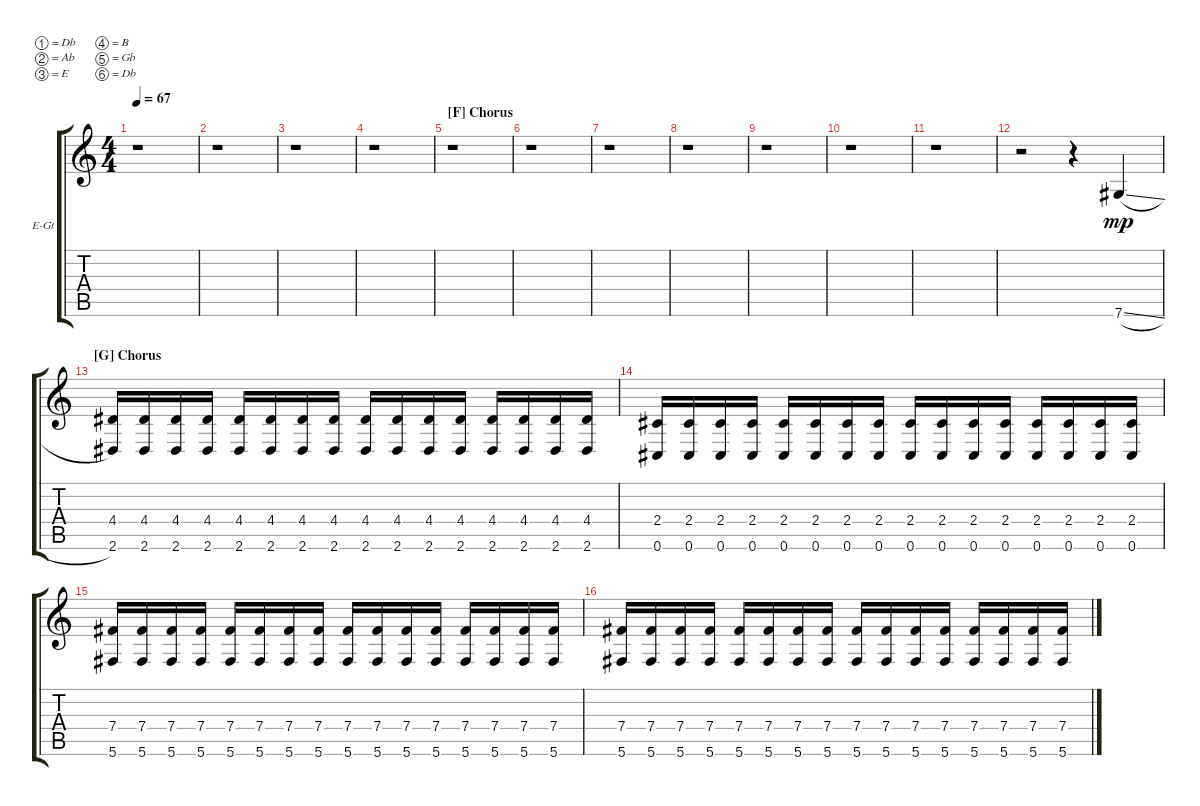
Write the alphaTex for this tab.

\defaultSystemsLayout 4
\bracketExtendMode groupsimilarinstruments
\firstSystemTrackNameOrientation horizontal
\otherSystemsTrackNameOrientation horizontal
\track ("Howerdell (Distortion)" "E-Gt") {instrument distortionguitar}
\staff {score tabs}
\tuning (Db4 Ab3 E3 B2 Gb2 Db2)
\ts (4 4)
\tempo 67
\clef g2
\scale
0.333333
\ks c
r.1{dy mp} |
\scale
0.333333 r.1 |
\scale
0.333333 r.1 |
\scale
0.333333 r.1 |
\section ("F" "Chorus")
\scale
0.333333 r.1 |
\scale
0.333333 r.1 |
\scale
0.333333 r.1 |
\scale
0.333333 r.1 |
\scale
0.333333 r.1 |
\scale
0.333333 r.1 |
\scale
0.333333 r.1 |
\scale
0.333333 r.2 r.4 7.6{sl}.4 |
\section ("G" "Chorus")
\scale
0.333333 (2.6 4.4).16 (2.6 4.4).16 (2.6 4.4).16 (2.6 4.4).16 (2.6 4.4).16 (2.6 4.4).16 (2.6 4.4).16 (2.6 4.4).16 (2.6 4.4).16 (2.6 4.4).16 (2.6 4.4).16 (2.6 4.4).16 (2.6 4.4).16 (2.6 4.4).16 (2.6 4.4).16 (2.6 4.4).16 |
\scale
0.333333 (0.6 2.4).16 (0.6 2.4).16 (0.6 2.4).16 (0.6 2.4).16 (0.6 2.4).16 (0.6 2.4).16 (0.6 2.4).16 (0.6 2.4).16 (0.6 2.4).16 (0.6 2.4).16 (0.6 2.4).16 (0.6 2.4).16 (0.6 2.4).16 (0.6 2.4).16 (0.6 2.4).16 (0.6 2.4).16 |
\scale
0.333333 (5.6 7.4).16 (5.6 7.4).16 (5.6 7.4).16 (5.6 7.4).16 (5.6 7.4).16 (5.6 7.4).16 (5.6 7.4).16 (5.6 7.4).16 (5.6 7.4).16 (5.6 7.4).16 (5.6 7.4).16 (5.6 7.4).16 (5.6 7.4).16 (5.6 7.4).16 (5.6 7.4).16 (5.6 7.4).16 |
\scale
0.333333 (5.6 7.4).16 (5.6 7.4).16 (5.6 7.4).16 (5.6 7.4).16 (5.6 7.4).16 (5.6 7.4).16 (5.6 7.4).16 (5.6 7.4).16 (5.6 7.4).16 (5.6 7.4).16 (5.6 7.4).16 (5.6 7.4).16 (5.6 7.4).16 (5.6 7.4).16 (5.6 7.4).16 (5.6 7.4).16
